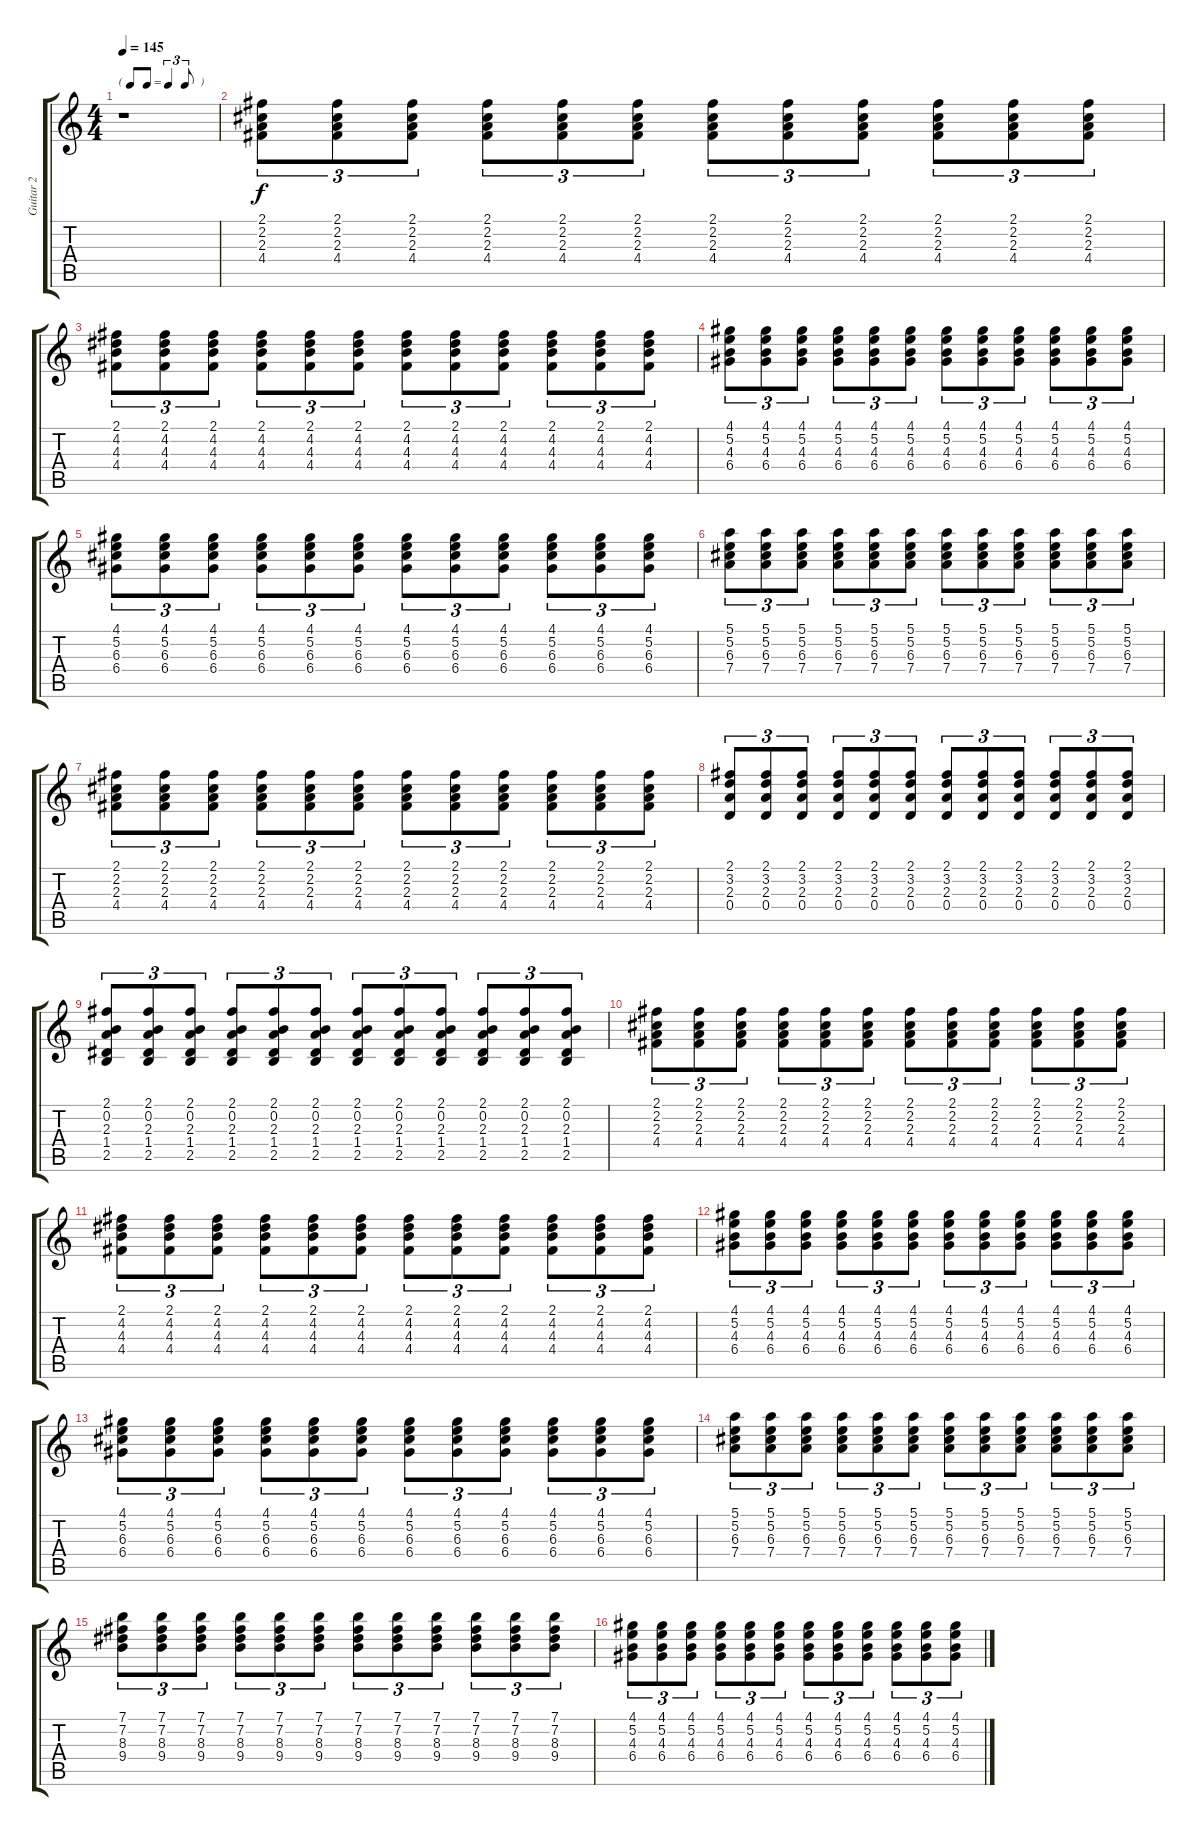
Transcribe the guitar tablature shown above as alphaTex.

\track ("Guitar 2" "Guitar 2") {instrument acousticguitarnylon}
\staff {score tabs}
\tuning (E4 B3 G3 D3 A2 E2) {hide}
\ts (4 4)
\tf triplet8th
\tempo 145
\clef g2
\ks c
r.1{dy f instrument acousticguitarnylon} |
(2.1 2.2 2.3 4.4).8{tu (3 2)} (2.1 2.2 2.3 4.4).8{tu (3 2)} (2.1 2.2 2.3 4.4).8{tu (3 2)} (2.1 2.2 2.3 4.4).8{tu (3 2)} (2.1 2.2 2.3 4.4).8{tu (3 2)} (2.1 2.2 2.3 4.4).8{tu (3 2)} (2.1 2.2 2.3 4.4).8{tu (3 2)} (2.1 2.2 2.3 4.4).8{tu (3 2)} (2.1 2.2 2.3 4.4).8{tu (3 2)} (2.1 2.2 2.3 4.4).8{tu (3 2)} (2.1 2.2 2.3 4.4).8{tu (3 2)} (2.1 2.2 2.3 4.4).8{tu (3 2)} |
(2.1 4.2 4.3 4.4).8{tu (3 2)} (2.1 4.2 4.3 4.4).8{tu (3 2)} (2.1 4.2 4.3 4.4).8{tu (3 2)} (2.1 4.2 4.3 4.4).8{tu (3 2)} (2.1 4.2 4.3 4.4).8{tu (3 2)} (2.1 4.2 4.3 4.4).8{tu (3 2)} (2.1 4.2 4.3 4.4).8{tu (3 2)} (2.1 4.2 4.3 4.4).8{tu (3 2)} (2.1 4.2 4.3 4.4).8{tu (3 2)} (2.1 4.2 4.3 4.4).8{tu (3 2)} (2.1 4.2 4.3 4.4).8{tu (3 2)} (2.1 4.2 4.3 4.4).8{tu (3 2)} |
(4.1 5.2 4.3 6.4).8{tu (3 2)} (4.1 5.2 4.3 6.4).8{tu (3 2)} (4.1 5.2 4.3 6.4).8{tu (3 2)} (4.1 5.2 4.3 6.4).8{tu (3 2)} (4.1 5.2 4.3 6.4).8{tu (3 2)} (4.1 5.2 4.3 6.4).8{tu (3 2)} (4.1 5.2 4.3 6.4).8{tu (3 2)} (4.1 5.2 4.3 6.4).8{tu (3 2)} (4.1 5.2 4.3 6.4).8{tu (3 2)} (4.1 5.2 4.3 6.4).8{tu (3 2)} (4.1 5.2 4.3 6.4).8{tu (3 2)} (4.1 5.2 4.3 6.4).8{tu (3 2)} |
(4.1 5.2 6.3 6.4).8{tu (3 2)} (4.1 5.2 6.3 6.4).8{tu (3 2)} (4.1 5.2 6.3 6.4).8{tu (3 2)} (4.1 5.2 6.3 6.4).8{tu (3 2)} (4.1 5.2 6.3 6.4).8{tu (3 2)} (4.1 5.2 6.3 6.4).8{tu (3 2)} (4.1 5.2 6.3 6.4).8{tu (3 2)} (4.1 5.2 6.3 6.4).8{tu (3 2)} (4.1 5.2 6.3 6.4).8{tu (3 2)} (4.1 5.2 6.3 6.4).8{tu (3 2)} (4.1 5.2 6.3 6.4).8{tu (3 2)} (4.1 5.2 6.3 6.4).8{tu (3 2)} |
(5.1 5.2 6.3 7.4).8{tu (3 2)} (5.1 5.2 6.3 7.4).8{tu (3 2)} (5.1 5.2 6.3 7.4).8{tu (3 2)} (5.1 5.2 6.3 7.4).8{tu (3 2)} (5.1 5.2 6.3 7.4).8{tu (3 2)} (5.1 5.2 6.3 7.4).8{tu (3 2)} (5.1 5.2 6.3 7.4).8{tu (3 2)} (5.1 5.2 6.3 7.4).8{tu (3 2)} (5.1 5.2 6.3 7.4).8{tu (3 2)} (5.1 5.2 6.3 7.4).8{tu (3 2)} (5.1 5.2 6.3 7.4).8{tu (3 2)} (5.1 5.2 6.3 7.4).8{tu (3 2)} |
(2.1 2.2 2.3 4.4).8{tu (3 2)} (2.1 2.2 2.3 4.4).8{tu (3 2)} (2.1 2.2 2.3 4.4).8{tu (3 2)} (2.1 2.2 2.3 4.4).8{tu (3 2)} (2.1 2.2 2.3 4.4).8{tu (3 2)} (2.1 2.2 2.3 4.4).8{tu (3 2)} (2.1 2.2 2.3 4.4).8{tu (3 2)} (2.1 2.2 2.3 4.4).8{tu (3 2)} (2.1 2.2 2.3 4.4).8{tu (3 2)} (2.1 2.2 2.3 4.4).8{tu (3 2)} (2.1 2.2 2.3 4.4).8{tu (3 2)} (2.1 2.2 2.3 4.4).8{tu (3 2)} |
(2.1 3.2 2.3 0.4).8{tu (3 2)} (2.1 3.2 2.3 0.4).8{tu (3 2)} (2.1 3.2 2.3 0.4).8{tu (3 2)} (2.1 3.2 2.3 0.4).8{tu (3 2)} (2.1 3.2 2.3 0.4).8{tu (3 2)} (2.1 3.2 2.3 0.4).8{tu (3 2)} (2.1 3.2 2.3 0.4).8{tu (3 2)} (2.1 3.2 2.3 0.4).8{tu (3 2)} (2.1 3.2 2.3 0.4).8{tu (3 2)} (2.1 3.2 2.3 0.4).8{tu (3 2)} (2.1 3.2 2.3 0.4).8{tu (3 2)} (2.1 3.2 2.3 0.4).8{tu (3 2)} |
(2.1 0.2 2.3 1.4 2.5).8{tu (3 2)} (2.1 0.2 2.3 1.4 2.5).8{tu (3 2)} (2.1 0.2 2.3 1.4 2.5).8{tu (3 2)} (2.1 0.2 2.3 1.4 2.5).8{tu (3 2)} (2.1 0.2 2.3 1.4 2.5).8{tu (3 2)} (2.1 0.2 2.3 1.4 2.5).8{tu (3 2)} (2.1 0.2 2.3 1.4 2.5).8{tu (3 2)} (2.1 0.2 2.3 1.4 2.5).8{tu (3 2)} (2.1 0.2 2.3 1.4 2.5).8{tu (3 2)} (2.1 0.2 2.3 1.4 2.5).8{tu (3 2)} (2.1 0.2 2.3 1.4 2.5).8{tu (3 2)} (2.1 0.2 2.3 1.4 2.5).8{tu (3 2)} |
(2.1 2.2 2.3 4.4).8{tu (3 2)} (2.1 2.2 2.3 4.4).8{tu (3 2)} (2.1 2.2 2.3 4.4).8{tu (3 2)} (2.1 2.2 2.3 4.4).8{tu (3 2)} (2.1 2.2 2.3 4.4).8{tu (3 2)} (2.1 2.2 2.3 4.4).8{tu (3 2)} (2.1 2.2 2.3 4.4).8{tu (3 2)} (2.1 2.2 2.3 4.4).8{tu (3 2)} (2.1 2.2 2.3 4.4).8{tu (3 2)} (2.1 2.2 2.3 4.4).8{tu (3 2)} (2.1 2.2 2.3 4.4).8{tu (3 2)} (2.1 2.2 2.3 4.4).8{tu (3 2)} |
(2.1 4.2 4.3 4.4).8{tu (3 2)} (2.1 4.2 4.3 4.4).8{tu (3 2)} (2.1 4.2 4.3 4.4).8{tu (3 2)} (2.1 4.2 4.3 4.4).8{tu (3 2)} (2.1 4.2 4.3 4.4).8{tu (3 2)} (2.1 4.2 4.3 4.4).8{tu (3 2)} (2.1 4.2 4.3 4.4).8{tu (3 2)} (2.1 4.2 4.3 4.4).8{tu (3 2)} (2.1 4.2 4.3 4.4).8{tu (3 2)} (2.1 4.2 4.3 4.4).8{tu (3 2)} (2.1 4.2 4.3 4.4).8{tu (3 2)} (2.1 4.2 4.3 4.4).8{tu (3 2)} |
(4.1 5.2 4.3 6.4).8{tu (3 2)} (4.1 5.2 4.3 6.4).8{tu (3 2)} (4.1 5.2 4.3 6.4).8{tu (3 2)} (4.1 5.2 4.3 6.4).8{tu (3 2)} (4.1 5.2 4.3 6.4).8{tu (3 2)} (4.1 5.2 4.3 6.4).8{tu (3 2)} (4.1 5.2 4.3 6.4).8{tu (3 2)} (4.1 5.2 4.3 6.4).8{tu (3 2)} (4.1 5.2 4.3 6.4).8{tu (3 2)} (4.1 5.2 4.3 6.4).8{tu (3 2)} (4.1 5.2 4.3 6.4).8{tu (3 2)} (4.1 5.2 4.3 6.4).8{tu (3 2)} |
(4.1 5.2 6.3 6.4).8{tu (3 2)} (4.1 5.2 6.3 6.4).8{tu (3 2)} (4.1 5.2 6.3 6.4).8{tu (3 2)} (4.1 5.2 6.3 6.4).8{tu (3 2)} (4.1 5.2 6.3 6.4).8{tu (3 2)} (4.1 5.2 6.3 6.4).8{tu (3 2)} (4.1 5.2 6.3 6.4).8{tu (3 2)} (4.1 5.2 6.3 6.4).8{tu (3 2)} (4.1 5.2 6.3 6.4).8{tu (3 2)} (4.1 5.2 6.3 6.4).8{tu (3 2)} (4.1 5.2 6.3 6.4).8{tu (3 2)} (4.1 5.2 6.3 6.4).8{tu (3 2)} |
(5.1 5.2 6.3 7.4).8{tu (3 2)} (5.1 5.2 6.3 7.4).8{tu (3 2)} (5.1 5.2 6.3 7.4).8{tu (3 2)} (5.1 5.2 6.3 7.4).8{tu (3 2)} (5.1 5.2 6.3 7.4).8{tu (3 2)} (5.1 5.2 6.3 7.4).8{tu (3 2)} (5.1 5.2 6.3 7.4).8{tu (3 2)} (5.1 5.2 6.3 7.4).8{tu (3 2)} (5.1 5.2 6.3 7.4).8{tu (3 2)} (5.1 5.2 6.3 7.4).8{tu (3 2)} (5.1 5.2 6.3 7.4).8{tu (3 2)} (5.1 5.2 6.3 7.4).8{tu (3 2)} |
(7.1 7.2 8.3 9.4).8{tu (3 2)} (7.1 7.2 8.3 9.4).8{tu (3 2)} (7.1 7.2 8.3 9.4).8{tu (3 2)} (7.1 7.2 8.3 9.4).8{tu (3 2)} (7.1 7.2 8.3 9.4).8{tu (3 2)} (7.1 7.2 8.3 9.4).8{tu (3 2)} (7.1 7.2 8.3 9.4).8{tu (3 2)} (7.1 7.2 8.3 9.4).8{tu (3 2)} (7.1 7.2 8.3 9.4).8{tu (3 2)} (7.1 7.2 8.3 9.4).8{tu (3 2)} (7.1 7.2 8.3 9.4).8{tu (3 2)} (7.1 7.2 8.3 9.4).8{tu (3 2)} |
(4.1 5.2 4.3 6.4).8{tu (3 2)} (4.1 5.2 4.3 6.4).8{tu (3 2)} (4.1 5.2 4.3 6.4).8{tu (3 2)} (4.1 5.2 4.3 6.4).8{tu (3 2)} (4.1 5.2 4.3 6.4).8{tu (3 2)} (4.1 5.2 4.3 6.4).8{tu (3 2)} (4.1 5.2 4.3 6.4).8{tu (3 2)} (4.1 5.2 4.3 6.4).8{tu (3 2)} (4.1 5.2 4.3 6.4).8{tu (3 2)} (4.1 5.2 4.3 6.4).8{tu (3 2)} (4.1 5.2 4.3 6.4).8{tu (3 2)} (4.1 5.2 4.3 6.4).8{tu (3 2)}
